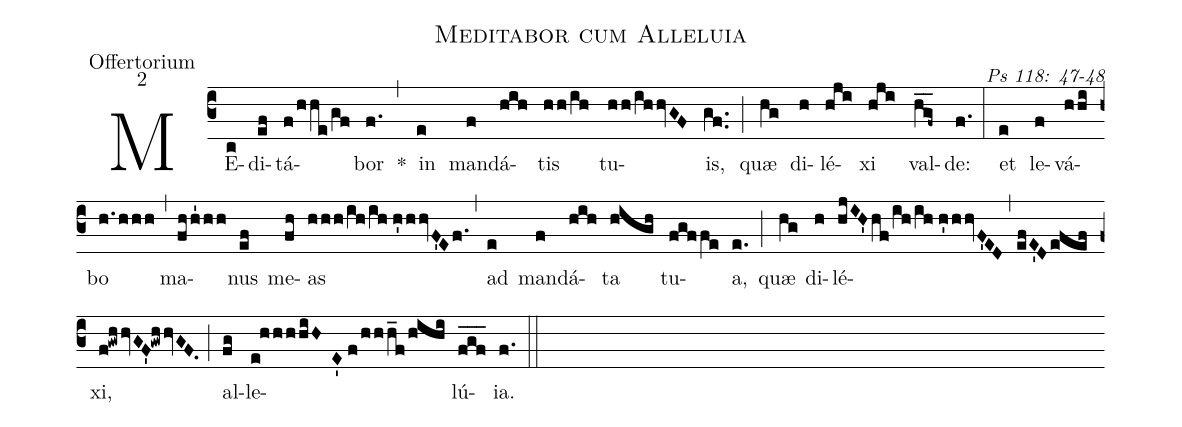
name: Meditabor cum Alleluia;
office-part: Offertorium;
mode: 2;
commentary: Ps 118: 47-48;
%%
(c3) ME(c)di(ef)tá(f/hhe/gf)bor(f.) *(,) in(e) man(f)dá(hih)tis(hh/ih) tu(hh/ihhvGF)is,(gf..) (;) quæ(hg) di(h)lé(hji)xi(hji) val(h_g_f~)de:(f.) (:)
et(e) le(f)vá(hhi)bo(h.hhh) (,) ma(fhh'1hh)nus(ef) me(fh)as(hhh/ih/ih//h'hhvF'Ef.) (,) ad(e) man(f)dá(hih)ta(high) tu(fgffe)a,(e.) (;) quæ(hg) di(h)lé(hjIH'/hf/ih/ih//h'hhvF'ED,efE'D/efef)xi,(f!gwhhvGF'!gwhhvGF.) (;) al(fg)le(e!hhhhiHE'//f/hhh_f/hihi)lú(f_g_f_)ia.(f.) (::)
